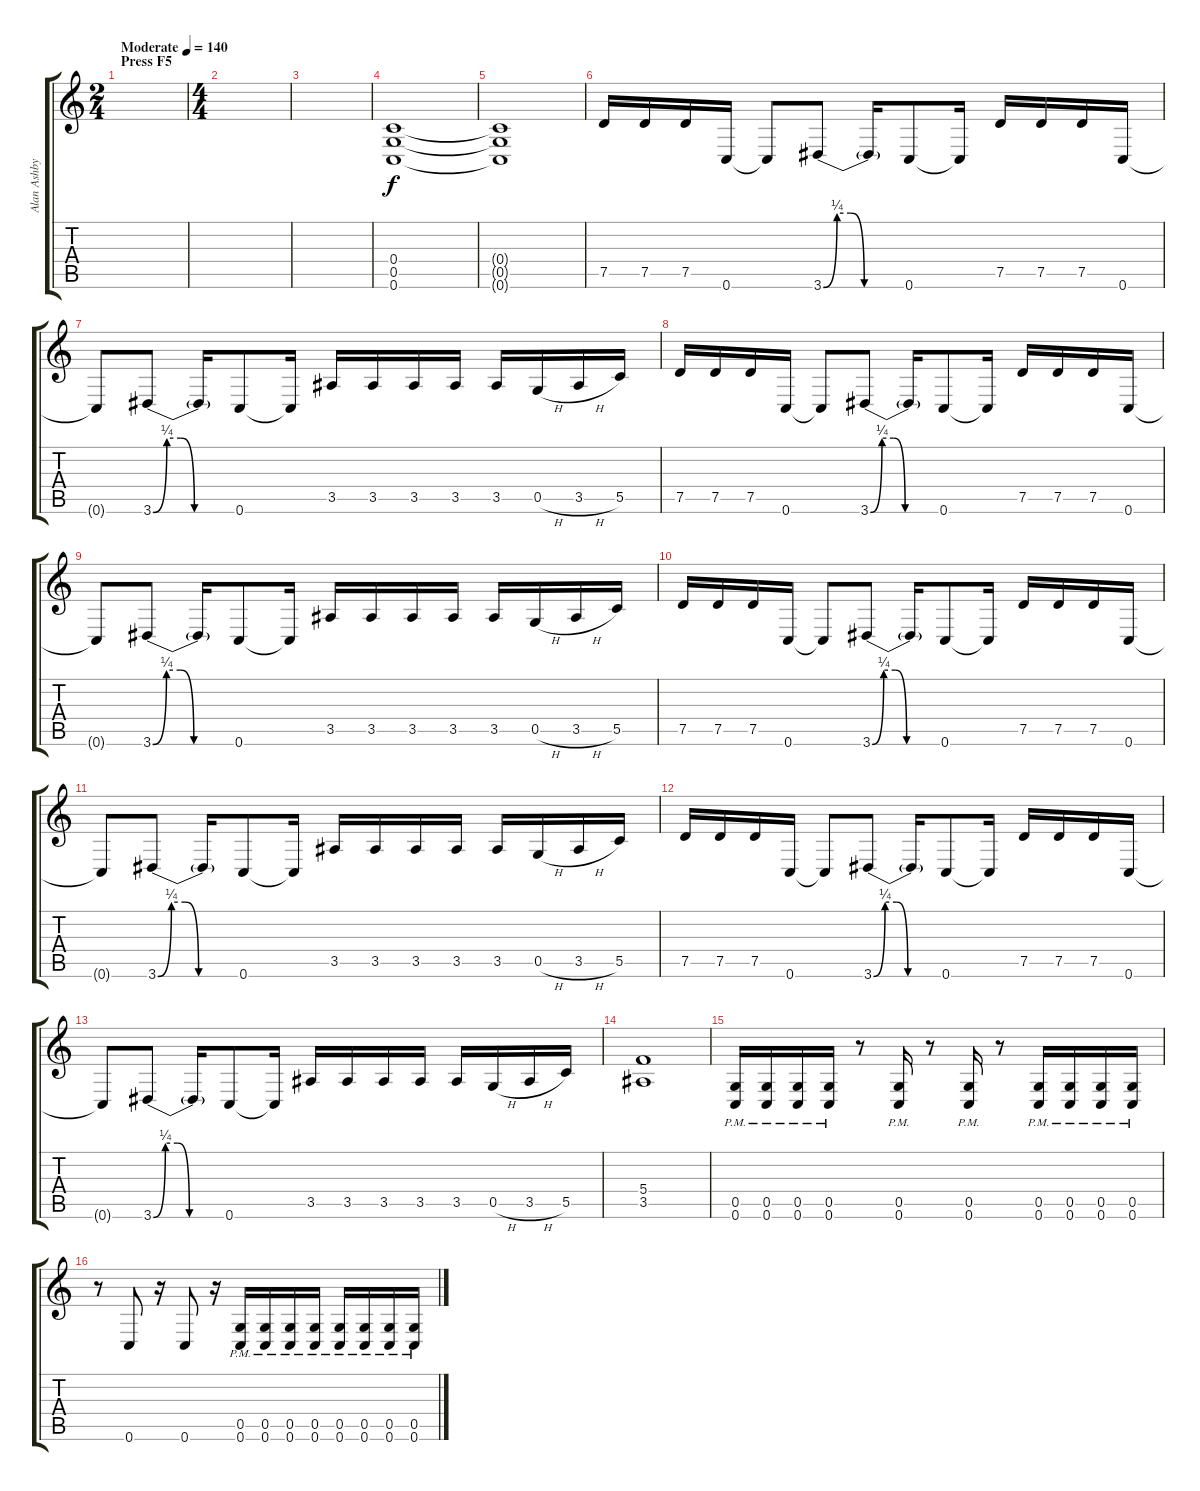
\track ("Alan Ashby" "Alan Ashby") {instrument distortionguitar}
\staff {score tabs}
\tuning (D4 A3 F3 C3 G2 C2) {hide}
\ts (2 4)
\section ("" "Press F5")
\tempo (140 "Moderate")
\clef g2
\ks c
|
\ts (4 4)
|
|
(0.4 0.5 0.6).1 |
(0.4{t} 0.5{t} 0.6{t}).1 |
7.5.16 7.5.16 7.5.16 0.6.16 0.6{t}.8 3.6{be (custom 0 0 10 1 20 1 30 0 60 0)}.8 3.6{t}.16 0.6.8 0.6{t}.16 7.5.16 7.5.16 7.5.16 0.6.16 |
0.6{t}.8 3.6{be (custom 0 0 10 1 20 1 30 0 60 0)}.8 3.6{t}.16 0.6.8 0.6{t}.16 3.5.16 3.5.16 3.5.16 3.5.16 3.5.16 0.5{h}.16 3.5{h}.16 5.5.16 |
7.5.16 7.5.16 7.5.16 0.6.16 0.6{t}.8 3.6{be (custom 0 0 10 1 20 1 30 0 60 0)}.8 3.6{t}.16 0.6.8 0.6{t}.16 7.5.16 7.5.16 7.5.16 0.6.16 |
0.6{t}.8 3.6{be (custom 0 0 10 1 20 1 30 0 60 0)}.8 3.6{t}.16 0.6.8 0.6{t}.16 3.5.16 3.5.16 3.5.16 3.5.16 3.5.16 0.5{h}.16 3.5{h}.16 5.5.16 |
7.5.16 7.5.16 7.5.16 0.6.16 0.6{t}.8 3.6{be (custom 0 0 10 1 20 1 30 0 60 0)}.8 3.6{t}.16 0.6.8 0.6{t}.16 7.5.16 7.5.16 7.5.16 0.6.16 |
0.6{t}.8 3.6{be (custom 0 0 10 1 20 1 30 0 60 0)}.8 3.6{t}.16 0.6.8 0.6{t}.16 3.5.16 3.5.16 3.5.16 3.5.16 3.5.16 0.5{h}.16 3.5{h}.16 5.5.16 |
7.5.16 7.5.16 7.5.16 0.6.16 0.6{t}.8 3.6{be (custom 0 0 10 1 20 1 30 0 60 0)}.8 3.6{t}.16 0.6.8 0.6{t}.16 7.5.16 7.5.16 7.5.16 0.6.16 |
0.6{t}.8 3.6{be (custom 0 0 10 1 20 1 30 0 60 0)}.8 3.6{t}.16 0.6.8 0.6{t}.16 3.5.16 3.5.16 3.5.16 3.5.16 3.5.16 0.5{h}.16 3.5{h}.16 5.5.16 |
(5.4 3.5).1 |
(0.5{pm} 0.6{pm}).16 (0.5{pm} 0.6{pm}).16 (0.5{pm} 0.6{pm}).16 (0.5{pm} 0.6{pm}).16 r.8 (0.5{pm} 0.6{pm}).16 r.8 (0.5{pm} 0.6{pm}).16 r.8 (0.5{pm} 0.6{pm}).16 (0.5{pm} 0.6{pm}).16 (0.5{pm} 0.6{pm}).16 (0.5{pm} 0.6{pm}).16 |
r.8 0.6.8 r.16 0.6.8 r.16 (0.5{pm} 0.6{pm}).16 (0.5{pm} 0.6{pm}).16 (0.5{pm} 0.6{pm}).16 (0.5{pm} 0.6{pm}).16 (0.5{pm} 0.6{pm}).16 (0.5{pm} 0.6{pm}).16 (0.5{pm} 0.6{pm}).16 (0.5{pm} 0.6{pm}).16
